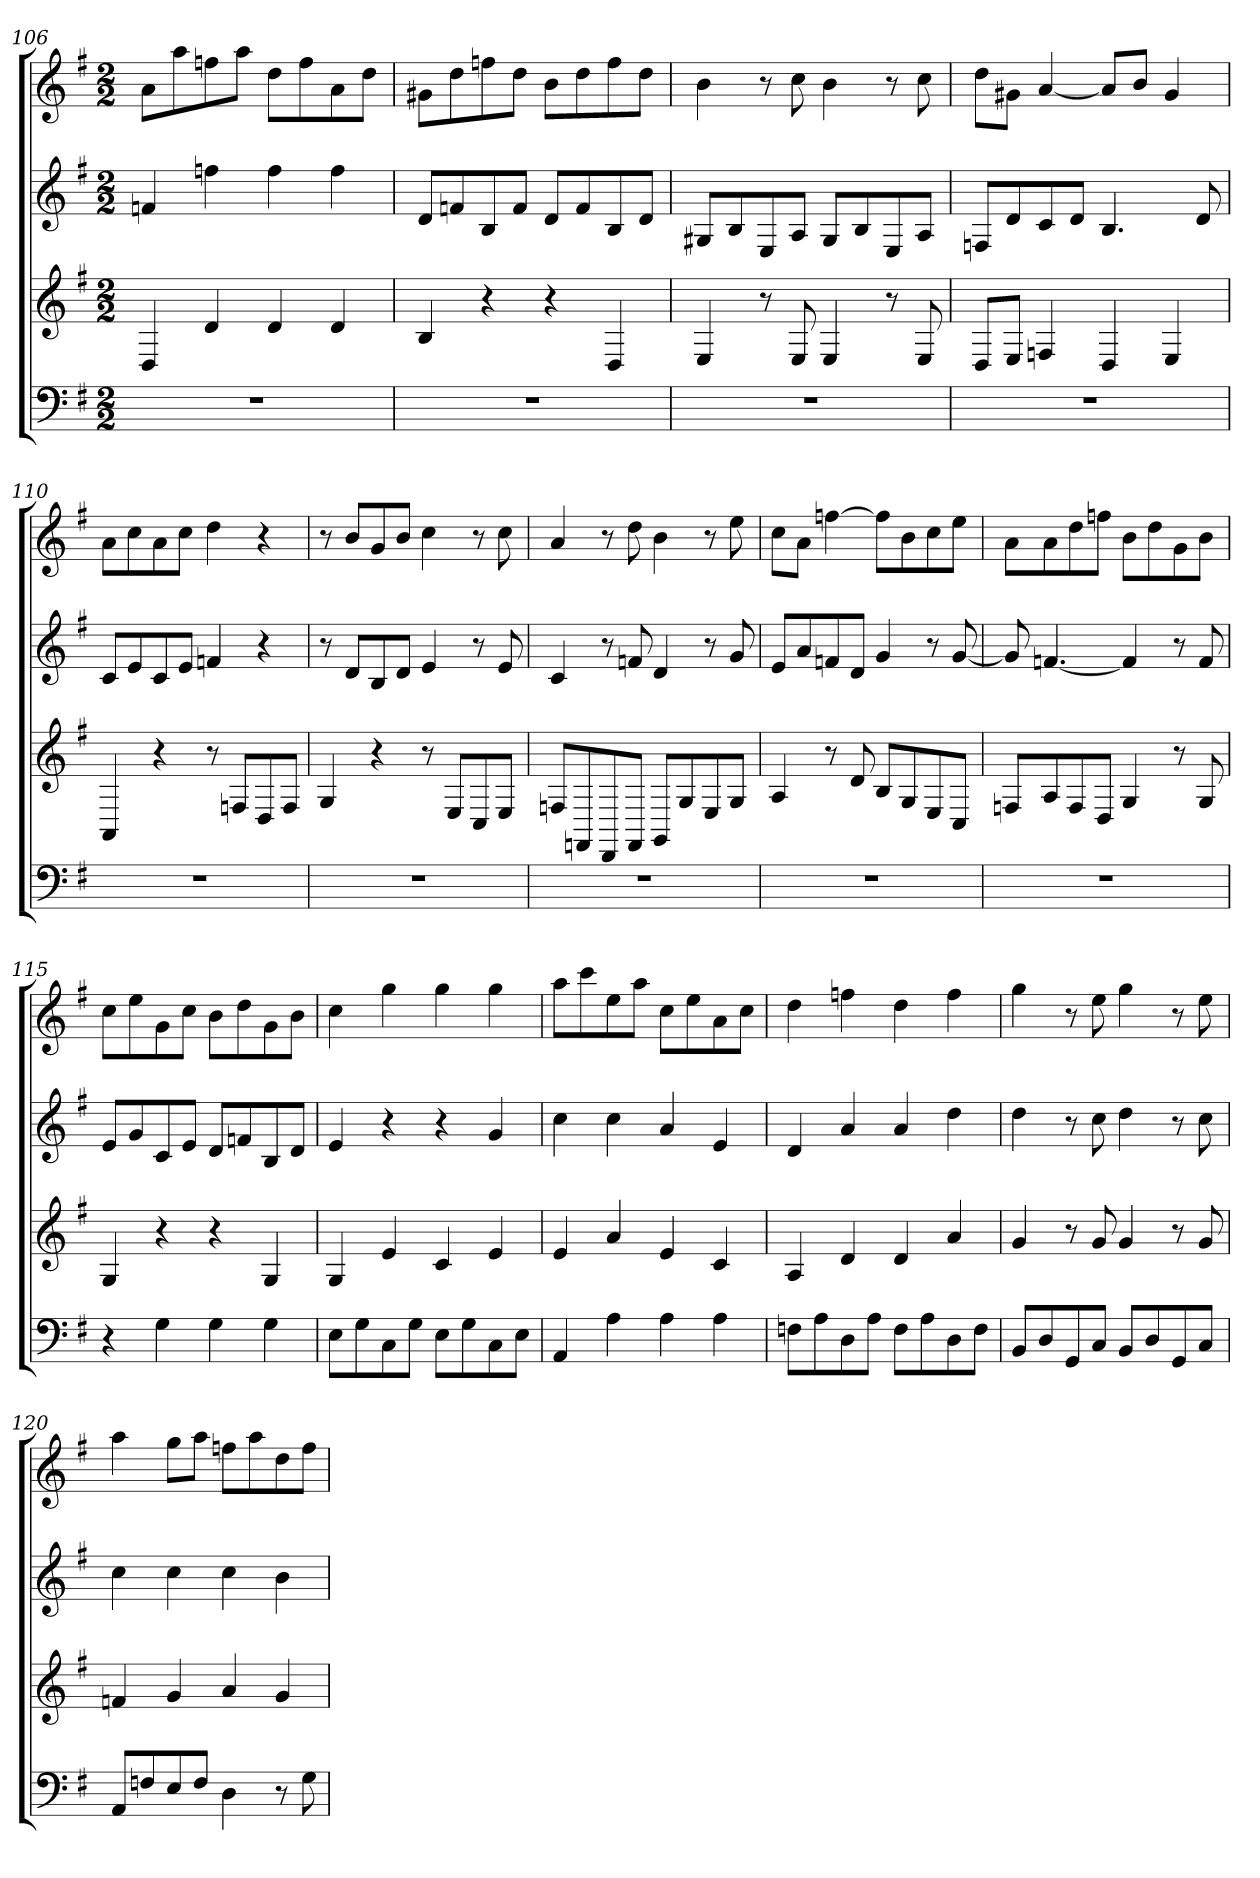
**kern	**kern	**kern	**kern
*part4	*part3	*part2	*part1
*staff4	*staff3	*staff2	*staff1
*k[f#]	*k[f#]	*k[f#]	*k[f#]
*M2/2	*M2/2	*M2/2	*M2/2
=106	=106	=106	=106
1r	4D	4fn	8aL
.	.	.	8aa
.	4d	4ffn	8ffn
.	.	.	8aaJ
.	4d	4ff	8ddL
.	.	.	8ff
.	4d	4ff	8a
.	.	.	8ddJ
=107	=107	=107	=107
1r	4B	8dL	8g#XL
.	.	8fn	8dd
.	4r	8B	8ffn
.	.	8fJ	8ddJ
.	4r	8dL	8bL
.	.	8f	8dd
.	4D	8B	8ff
.	.	8dJ	8ddJ
=108	=108	=108	=108
1r	4E	8G#XL	4b
.	.	8B	.
.	8r	8E	8r
.	8E	8AJ	8cc
.	4E	8G#L	4b
.	.	8B	.
.	8r	8E	8r
.	8E	8AJ	8cc
=109	=109	=109	=109
1r	8DL	8FnL	8ddL
.	8EJ	8d	8g#XJ
.	4Fn	8c	[4a
.	.	8dJ	.
.	4D	4.B	8aL]
.	.	.	8bJ
.	4E	.	4g#
.	.	8d	.
=110	=110	=110	=110
1r	4AA	8cL	8aL
.	.	8e	8cc
.	4r	8c	8a
.	.	8eJ	8ccJ
.	8r	4fn	4dd
.	8FnL	.	.
.	8D	4r	4r
.	8FJ	.	.
=111	=111	=111	=111
1r	4G	8r	8r
.	.	8dL	8bL
.	4r	8B	8g
.	.	8dJ	8bJ
.	8r	4e	4cc
.	8EL	.	.
.	8C	8r	8r
.	8EJ	8e	8cc
=112	=112	=112	=112
1r	8FnL	4c	4a
.	8FFn	.	.
.	8DD	8r	8r
.	8FFJ	8fn	8dd
.	8GGL	4d	4b
.	8G	.	.
.	8E	8r	8r
.	8GJ	8g	8ee
=113	=113	=113	=113
1r	4A	8eL	8ccL
.	.	8a	8aJ
.	8r	8fn	[4ffn
.	8d	8dJ	.
.	8BL	4g	8ffL]
.	8G	.	8b
.	8E	8r	8cc
.	8CJ	[8g	8eeJ
=114	=114	=114	=114
1r	8FnL	8g]	8aL
.	8A	[4.fn	8a
.	8F	.	8dd
.	8DJ	.	8ffnJ
.	4G	4f]	8bL
.	.	.	8dd
.	8r	8r	8g
.	8G	8f	8bJ
=115	=115	=115	=115
4r	4G	8eL	8ccL
.	.	8g	8ee
4G	4r	8c	8g
.	.	8eJ	8ccJ
4G	4r	8dL	8bL
.	.	8fn	8dd
4G	4G	8B	8g
.	.	8dJ	8bJ
=116	=116	=116	=116
8EL	4G	4e	4cc
8G	.	.	.
8C	4e	4r	4gg
8GJ	.	.	.
8EL	4c	4r	4gg
8G	.	.	.
8C	4e	4g	4gg
8EJ	.	.	.
=117	=117	=117	=117
4AA	4e	4cc	8aaL
.	.	.	8ccc
4A	4a	4cc	8ee
.	.	.	8aaJ
4A	4e	4a	8ccL
.	.	.	8ee
4A	4c	4e	8a
.	.	.	8ccJ
=118	=118	=118	=118
8FnL	4A	4d	4dd
8A	.	.	.
8D	4d	4a	4ffn
8AJ	.	.	.
8FL	4d	4a	4dd
8A	.	.	.
8D	4a	4dd	4ff
8FJ	.	.	.
=119	=119	=119	=119
8BBL	4g	4dd	4gg
8D	.	.	.
8GG	8r	8r	8r
8CJ	8g	8cc	8ee
8BBL	4g	4dd	4gg
8D	.	.	.
8GG	8r	8r	8r
8CJ	8g	8cc	8ee
=120	=120	=120	=120
8AAL	4fn	4cc	4aa
8Fn	.	.	.
8E	4g	4cc	8ggL
8FJ	.	.	8aaJ
4D	4a	4cc	8ffnL
.	.	.	8aa
8r	4g	4b	8dd
8G	.	.	8ffJ
=	=	=	=
*-	*-	*-	*-
